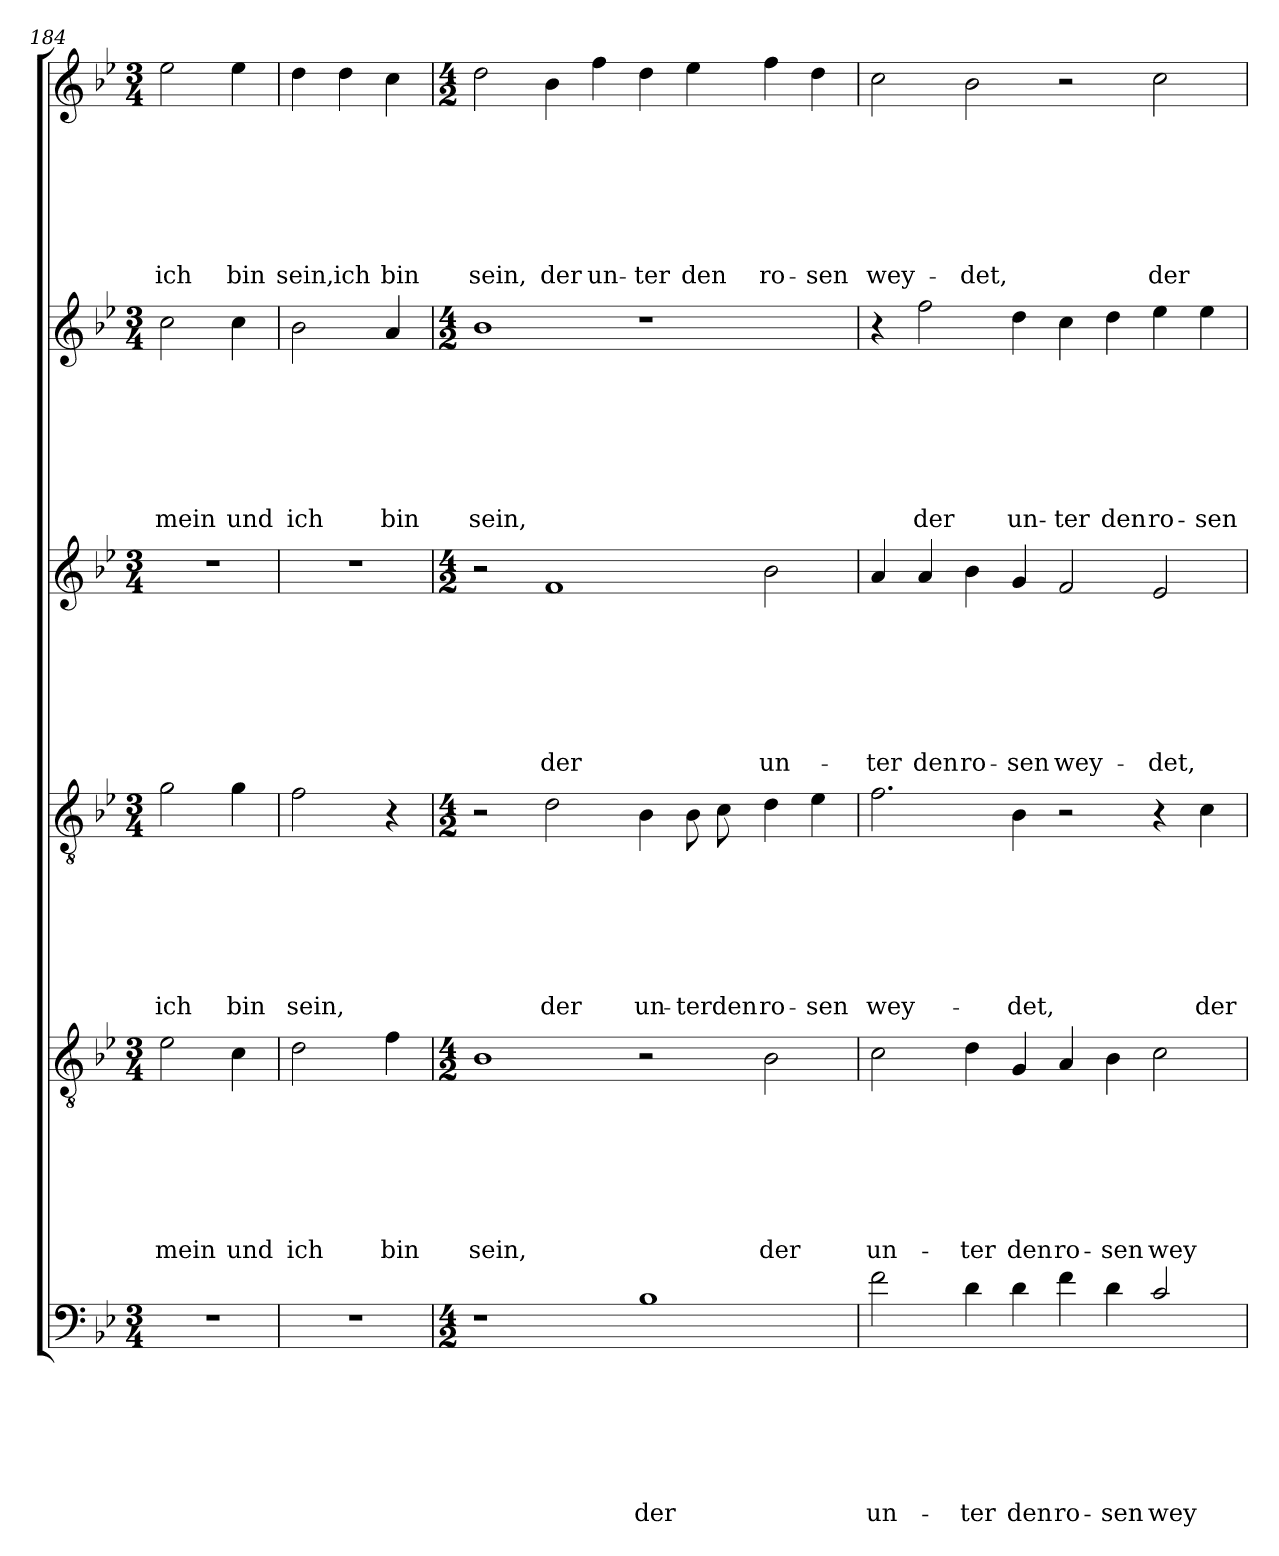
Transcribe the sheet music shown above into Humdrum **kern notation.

**kern	**text	**text	**text	**text	**text	**text	**text	**kern	**text	**text	**text	**text	**text	**text	**text	**kern	**text	**text	**text	**text	**text	**text	**text	**kern	**text	**text	**text	**text	**text	**text	**text	**kern	**text	**text	**text	**text	**text	**text	**text	**kern	**text	**text	**text	**text	**text	**text	**text
*part6	*part6	*part6	*part6	*part6	*part6	*part6	*part6	*part5	*part5	*part5	*part5	*part5	*part5	*part5	*part5	*part4	*part4	*part4	*part4	*part4	*part4	*part4	*part4	*part3	*part3	*part3	*part3	*part3	*part3	*part3	*part3	*part2	*part2	*part2	*part2	*part2	*part2	*part2	*part2	*part1	*part1	*part1	*part1	*part1	*part1	*part1	*part1
*staff6	*staff6	*staff6	*staff6	*staff6	*staff6	*staff6	*staff6	*staff5	*staff5	*staff5	*staff5	*staff5	*staff5	*staff5	*staff5	*staff4	*staff4	*staff4	*staff4	*staff4	*staff4	*staff4	*staff4	*staff3	*staff3	*staff3	*staff3	*staff3	*staff3	*staff3	*staff3	*staff2	*staff2	*staff2	*staff2	*staff2	*staff2	*staff2	*staff2	*staff1	*staff1	*staff1	*staff1	*staff1	*staff1	*staff1	*staff1
*clefF4	*	*	*	*	*	*	*	*clefGv2	*	*	*	*	*	*	*	*clefGv2	*	*	*	*	*	*	*	*clefG2	*	*	*	*	*	*	*	*clefG2	*	*	*	*	*	*	*	*clefG2	*	*	*	*	*	*	*
*ITrd8c14	*	*	*	*	*	*	*	*	*	*	*	*	*	*	*	*	*	*	*	*	*	*	*	*	*	*	*	*	*	*	*	*	*	*	*	*	*	*	*	*	*	*	*	*	*	*	*
*k[b-e-]	*	*	*	*	*	*	*	*k[b-e-]	*	*	*	*	*	*	*	*k[b-e-]	*	*	*	*	*	*	*	*k[b-e-]	*	*	*	*	*	*	*	*k[b-e-]	*	*	*	*	*	*	*	*k[b-e-]	*	*	*	*	*	*	*
*B-:	*	*	*	*	*	*	*	*B-:	*	*	*	*	*	*	*	*B-:	*	*	*	*	*	*	*	*B-:	*	*	*	*	*	*	*	*B-:	*	*	*	*	*	*	*	*B-:	*	*	*	*	*	*	*
*M3/4	*	*	*	*	*	*	*	*M3/4	*	*	*	*	*	*	*	*M3/4	*	*	*	*	*	*	*	*M3/4	*	*	*	*	*	*	*	*M3/4	*	*	*	*	*	*	*	*M3/4	*	*	*	*	*	*	*
=184	=184	=184	=184	=184	=184	=184	=184	=184	=184	=184	=184	=184	=184	=184	=184	=184	=184	=184	=184	=184	=184	=184	=184	=184	=184	=184	=184	=184	=184	=184	=184	=184	=184	=184	=184	=184	=184	=184	=184	=184	=184	=184	=184	=184	=184	=184	=184
!	!	!	!	!	!	!	!	!	!	!	!	!	!	!	!LO:LY:b	!	!	!	!	!	!	!	!LO:LY:b	!	!	!	!	!	!	!	!	!	!	!	!	!	!	!	!LO:LY:b	!	!	!	!	!	!	!	!LO:LY:b
2.r	.	.	.	.	.	.	.	2e-\	.	.	.	.	.	.	mein	2g\	.	.	.	.	.	.	ich	2.r	.	.	.	.	.	.	.	2cc\	.	.	.	.	.	.	mein	2ee-\	.	.	.	.	.	.	ich
!	!	!	!	!	!	!	!	!	!	!	!	!	!	!	!LO:LY:b	!	!	!	!	!	!	!	!LO:LY:b	!	!	!	!	!	!	!	!	!	!	!	!	!	!	!	!LO:LY:b	!	!	!	!	!	!	!	!LO:LY:b
.	.	.	.	.	.	.	.	4c\	.	.	.	.	.	.	und	4g\	.	.	.	.	.	.	bin	.	.	.	.	.	.	.	.	4cc\	.	.	.	.	.	.	und	4ee-\	.	.	.	.	.	.	bin
=185	=185	=185	=185	=185	=185	=185	=185	=185	=185	=185	=185	=185	=185	=185	=185	=185	=185	=185	=185	=185	=185	=185	=185	=185	=185	=185	=185	=185	=185	=185	=185	=185	=185	=185	=185	=185	=185	=185	=185	=185	=185	=185	=185	=185	=185	=185	=185
!	!	!	!	!	!	!	!	!	!	!	!	!	!	!	!LO:LY:b	!	!	!	!	!	!	!	!LO:LY:b	!	!	!	!	!	!	!	!	!	!	!	!	!	!	!	!LO:LY:b	!	!	!	!	!	!	!	!LO:LY:b
2.r	.	.	.	.	.	.	.	2d\	.	.	.	.	.	.	ich	2f\	.	.	.	.	.	.	sein,	2.r	.	.	.	.	.	.	.	2b-\	.	.	.	.	.	.	ich	4dd\	.	.	.	.	.	.	sein,
!	!	!	!	!	!	!	!	!	!	!	!	!	!	!	!	!	!	!	!	!	!	!	!	!	!	!	!	!	!	!	!	!	!	!	!	!	!	!	!	!	!	!	!	!	!	!	!LO:LY:b
.	.	.	.	.	.	.	.	.	.	.	.	.	.	.	.	.	.	.	.	.	.	.	.	.	.	.	.	.	.	.	.	.	.	.	.	.	.	.	.	4dd\	.	.	.	.	.	.	ich
!	!	!	!	!	!	!	!	!	!	!	!	!	!	!	!LO:LY:b	!	!	!	!	!	!	!	!	!	!	!	!	!	!	!	!	!	!	!	!	!	!	!	!LO:LY:b	!	!	!	!	!	!	!	!LO:LY:b
.	.	.	.	.	.	.	.	4f\	.	.	.	.	.	.	bin	4r	.	.	.	.	.	.	.	.	.	.	.	.	.	.	.	4a/	.	.	.	.	.	.	bin	4cc\	.	.	.	.	.	.	bin
=186	=186	=186	=186	=186	=186	=186	=186	=186	=186	=186	=186	=186	=186	=186	=186	=186	=186	=186	=186	=186	=186	=186	=186	=186	=186	=186	=186	=186	=186	=186	=186	=186	=186	=186	=186	=186	=186	=186	=186	=186	=186	=186	=186	=186	=186	=186	=186
*M4/2	*	*	*	*	*	*	*	*M4/2	*	*	*	*	*	*	*	*M4/2	*	*	*	*	*	*	*	*M4/2	*	*	*	*	*	*	*	*M4/2	*	*	*	*	*	*	*	*M4/2	*	*	*	*	*	*	*
!	!	!	!	!	!	!	!	!	!	!	!	!	!	!	!LO:LY:b	!	!	!	!	!	!	!	!	!	!	!	!	!	!	!	!	!	!	!	!	!	!	!	!LO:LY:b	!	!	!	!	!	!	!	!LO:LY:b
1r	.	.	.	.	.	.	.	1B-	.	.	.	.	.	.	sein,	2r	.	.	.	.	.	.	.	2r	.	.	.	.	.	.	.	1b-	.	.	.	.	.	.	sein,	2dd\	.	.	.	.	.	.	sein,
!	!	!	!	!	!	!	!	!	!	!	!	!	!	!	!	!	!	!	!	!	!	!	!LO:LY:b	!	!	!	!	!	!	!	!LO:LY:b	!	!	!	!	!	!	!	!	!	!	!	!	!	!	!	!LO:LY:b
.	.	.	.	.	.	.	.	.	.	.	.	.	.	.	.	2d\	.	.	.	.	.	.	der	1f	.	.	.	.	.	.	der	.	.	.	.	.	.	.	.	4b-\	.	.	.	.	.	.	der
!	!	!	!	!	!	!	!	!	!	!	!	!	!	!	!	!	!	!	!	!	!	!	!	!	!	!	!	!	!	!	!	!	!	!	!	!	!	!	!	!	!	!	!	!	!	!	!LO:LY:b
.	.	.	.	.	.	.	.	.	.	.	.	.	.	.	.	.	.	.	.	.	.	.	.	.	.	.	.	.	.	.	.	.	.	.	.	.	.	.	.	4ff\	.	.	.	.	.	.	un-
!	!	!	!	!	!	!	!LO:LY:b	!	!	!	!	!	!	!	!	!	!	!	!	!	!	!	!LO:LY:b	!	!	!	!	!	!	!	!	!	!	!	!	!	!	!	!	!	!	!	!	!	!	!	!LO:LY:b
1BB-	.	.	.	.	.	.	der	2r	.	.	.	.	.	.	.	4B-\	.	.	.	.	.	.	un-	.	.	.	.	.	.	.	.	1r	.	.	.	.	.	.	.	4dd\	.	.	.	.	.	.	-ter
!	!	!	!	!	!	!	!	!	!	!	!	!	!	!	!	!	!	!	!	!	!	!	!LO:LY:b	!	!	!	!	!	!	!	!	!	!	!	!	!	!	!	!	!	!	!	!	!	!	!	!LO:LY:b
.	.	.	.	.	.	.	.	.	.	.	.	.	.	.	.	8B-\	.	.	.	.	.	.	-ter	.	.	.	.	.	.	.	.	.	.	.	.	.	.	.	.	4ee-\	.	.	.	.	.	.	den
!	!	!	!	!	!	!	!	!	!	!	!	!	!	!	!	!	!	!	!	!	!	!	!LO:LY:b	!	!	!	!	!	!	!	!	!	!	!	!	!	!	!	!	!	!	!	!	!	!	!	!
.	.	.	.	.	.	.	.	.	.	.	.	.	.	.	.	8c\	.	.	.	.	.	.	den	.	.	.	.	.	.	.	.	.	.	.	.	.	.	.	.	.	.	.	.	.	.	.	.
!	!	!	!	!	!	!	!	!	!	!	!	!	!	!	!LO:LY:b	!	!	!	!	!	!	!	!LO:LY:b	!	!	!	!	!	!	!	!LO:LY:b	!	!	!	!	!	!	!	!	!	!	!	!	!	!	!	!LO:LY:b
.	.	.	.	.	.	.	.	2B-\	.	.	.	.	.	.	der	4d\	.	.	.	.	.	.	ro-	2b-\	.	.	.	.	.	.	un-	.	.	.	.	.	.	.	.	4ff\	.	.	.	.	.	.	ro-
!	!	!	!	!	!	!	!	!	!	!	!	!	!	!	!	!	!	!	!	!	!	!	!LO:LY:b	!	!	!	!	!	!	!	!	!	!	!	!	!	!	!	!	!	!	!	!	!	!	!	!LO:LY:b
.	.	.	.	.	.	.	.	.	.	.	.	.	.	.	.	4e-\	.	.	.	.	.	.	-sen	.	.	.	.	.	.	.	.	.	.	.	.	.	.	.	.	4dd\	.	.	.	.	.	.	-sen
!!LO:LB:g=z
=187	=187	=187	=187	=187	=187	=187	=187	=187	=187	=187	=187	=187	=187	=187	=187	=187	=187	=187	=187	=187	=187	=187	=187	=187	=187	=187	=187	=187	=187	=187	=187	=187	=187	=187	=187	=187	=187	=187	=187	=187	=187	=187	=187	=187	=187	=187	=187
!	!	!	!	!	!	!	!LO:LY:b	!	!	!	!	!	!	!	!LO:LY:b	!	!	!	!	!	!	!	!LO:LY:b	!	!	!	!	!	!	!	!LO:LY:b	!	!	!	!	!	!	!	!	!	!	!	!	!	!	!	!LO:LY:b
2F\	.	.	.	.	.	.	un-	2c\	.	.	.	.	.	.	un-	2.f\	.	.	.	.	.	.	wey-	4a/	.	.	.	.	.	.	-ter	4r	.	.	.	.	.	.	.	2cc\	.	.	.	.	.	.	wey-
!	!	!	!	!	!	!	!	!	!	!	!	!	!	!	!	!	!	!	!	!	!	!	!	!	!	!	!	!	!	!	!LO:LY:b	!	!	!	!	!	!	!	!LO:LY:b	!	!	!	!	!	!	!	!
.	.	.	.	.	.	.	.	.	.	.	.	.	.	.	.	.	.	.	.	.	.	.	.	4a/	.	.	.	.	.	.	den	2ff\	.	.	.	.	.	.	der	.	.	.	.	.	.	.	.
!	!	!	!	!	!	!	!LO:LY:b	!	!	!	!	!	!	!	!LO:LY:b	!	!	!	!	!	!	!	!	!	!	!	!	!	!	!	!LO:LY:b	!	!	!	!	!	!	!	!	!	!	!	!	!	!	!	!LO:LY:b
4D\	.	.	.	.	.	.	-ter	4d\	.	.	.	.	.	.	-ter	.	.	.	.	.	.	.	.	4b-\	.	.	.	.	.	.	ro-	.	.	.	.	.	.	.	.	2b-\	.	.	.	.	.	.	-det,
!	!	!	!	!	!	!	!LO:LY:b	!	!	!	!	!	!	!	!LO:LY:b	!	!	!	!	!	!	!	!LO:LY:b	!	!	!	!	!	!	!	!LO:LY:b	!	!	!	!	!	!	!	!LO:LY:b	!	!	!	!	!	!	!	!
4D\	.	.	.	.	.	.	den	4G/	.	.	.	.	.	.	den	4B-\	.	.	.	.	.	.	-det,	4g/	.	.	.	.	.	.	-sen	4dd\	.	.	.	.	.	.	un-	.	.	.	.	.	.	.	.
!	!	!	!	!	!	!	!LO:LY:b	!	!	!	!	!	!	!	!LO:LY:b	!	!	!	!	!	!	!	!	!	!	!	!	!	!	!	!LO:LY:b	!	!	!	!	!	!	!	!LO:LY:b	!	!	!	!	!	!	!	!
4F\	.	.	.	.	.	.	ro-	4A/	.	.	.	.	.	.	ro-	2r	.	.	.	.	.	.	.	2f/	.	.	.	.	.	.	wey-	4cc\	.	.	.	.	.	.	-ter	2r	.	.	.	.	.	.	.
!	!	!	!	!	!	!	!LO:LY:b	!	!	!	!	!	!	!	!LO:LY:b	!	!	!	!	!	!	!	!	!	!	!	!	!	!	!	!	!	!	!	!	!	!	!	!LO:LY:b	!	!	!	!	!	!	!	!
4D\	.	.	.	.	.	.	-sen	4B-\	.	.	.	.	.	.	-sen	.	.	.	.	.	.	.	.	.	.	.	.	.	.	.	.	4dd\	.	.	.	.	.	.	den	.	.	.	.	.	.	.	.
!	!	!	!	!	!	!	!LO:LY:b	!	!	!	!	!	!	!	!LO:LY:b	!	!	!	!	!	!	!	!	!	!	!	!	!	!	!	!LO:LY:b	!	!	!	!	!	!	!	!LO:LY:b	!	!	!	!	!	!	!	!LO:LY:b
2C/	.	.	.	.	.	.	wey-	2c\	.	.	.	.	.	.	wey-	4r	.	.	.	.	.	.	.	2e-/	.	.	.	.	.	.	-det,	4ee-\	.	.	.	.	.	.	ro-	2cc\	.	.	.	.	.	.	der
!	!	!	!	!	!	!	!	!	!	!	!	!	!	!	!	!	!	!	!	!	!	!	!LO:LY:b	!	!	!	!	!	!	!	!	!	!	!	!	!	!	!	!LO:LY:b	!	!	!	!	!	!	!	!
.	.	.	.	.	.	.	.	.	.	.	.	.	.	.	.	4c\	.	.	.	.	.	.	der	.	.	.	.	.	.	.	.	4ee-\	.	.	.	.	.	.	-sen	.	.	.	.	.	.	.	.
=	=	=	=	=	=	=	=	=	=	=	=	=	=	=	=	=	=	=	=	=	=	=	=	=	=	=	=	=	=	=	=	=	=	=	=	=	=	=	=	=	=	=	=	=	=	=	=
*-	*-	*-	*-	*-	*-	*-	*-	*-	*-	*-	*-	*-	*-	*-	*-	*-	*-	*-	*-	*-	*-	*-	*-	*-	*-	*-	*-	*-	*-	*-	*-	*-	*-	*-	*-	*-	*-	*-	*-	*-	*-	*-	*-	*-	*-	*-	*-
